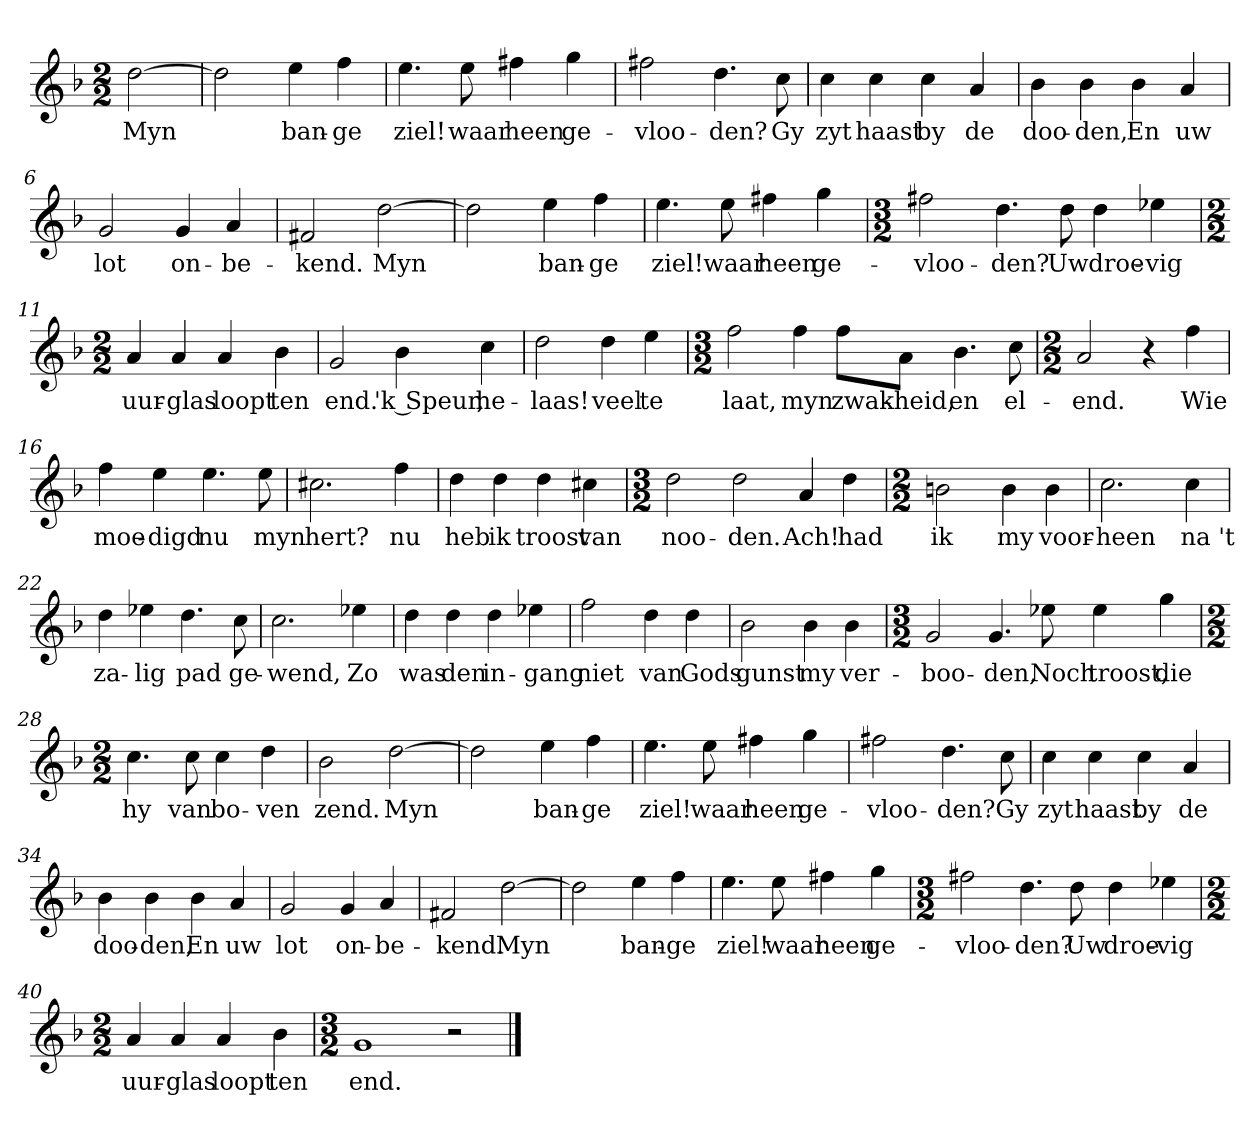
**kern	**text
*part1	*part1
*staff1	*staff1
*clefG2	*
*k[b-]	*
*d:	*
*M2/2	*
*MM120	*
=	=
[2dd	Myn
=1	=1
2dd]	.
4ee	ban-
4ff	-ge
=2	=2
4.ee	ziel!
8ee	waar
4ff#X	heen
4gg	ge-
=3	=3
2ff#X	-vloo-
4.dd	-den?
8cc	Gy
=4	=4
4cc	zyt
4cc	haast
4cc	by
4a	de
=5	=5
4b-	doo-
4b-	-den,
4b-	En
4a	uw
=6	=6
2g	lot
4g	on-
4a	-be-
=7	=7
2f#X	-kend.
[2dd	Myn
=8	=8
2dd]	.
4ee	ban-
4ff	-ge
=9	=9
4.ee	ziel!
8ee	waar
4ff#X	heen
4gg	ge-
=10	=10
*M3/2	*
2ff#X	-vloo-
4.dd	-den?
8dd	Uw
4dd	droe-
4ee-X	-vig
=11	=11
*M2/2	*
4a	uur-
4a	-glas
4a	loopt
4b-	ten
=12	=12
2g	end.
4b-	'k Speur,
4cc	he-
=13	=13
2dd	-laas!
4dd	veel
4ee	te
=14	=14
*M3/2	*
2ff	laat,
4ff	myn
8ff\L	zwak-
8a\J	-heid,
4.b-	en
8cc	el-
=15	=15
*M2/2	*
2a	-end.
4r	.
4ff	Wie
=16	=16
4ff	moe-
4ee	-digd
4.ee	nu
8ee	myn
=17	=17
2.cc#X	hert?
4ff	nu
=18	=18
4dd	heb
4dd	ik
4dd	troost
4cc#X	van
=19	=19
*M3/2	*
2dd	noo-
2dd	-den.
4a	Ach!
4dd	had
=20	=20
*M2/2	*
2bn	ik
4b	my
4b	voor-
=21	=21
2.cc	-heen
4cc	na 't
=22	=22
4dd	za-
4ee-X	-lig
4.dd	pad
8cc	ge-
=23	=23
2.cc	-wend,
4ee-X	Zo
=24	=24
4dd	was
4dd	den
4dd	in-
4ee-X	-gang
=25	=25
2ff	niet
4dd	van
4dd	Gods
=26	=26
2b-	gunst
4b-	my
4b-	ver-
=27	=27
*M3/2	*
2g	-boo-
4.g	-den,
8ee-X	Noch
4ee-	troost,
4gg	die
=28	=28
*M2/2	*
4.cc	hy
8cc	van
4cc	bo-
4dd	-ven
=29	=29
2b-	zend.
[2dd	Myn
=30	=30
2dd]	.
4ee	ban-
4ff	-ge
=31	=31
4.ee	ziel!
8ee	waar
4ff#X	heen
4gg	ge-
=32	=32
2ff#X	-vloo-
4.dd	-den?
8cc	Gy
=33	=33
4cc	zyt
4cc	haast
4cc	by
4a	de
=34	=34
4b-	doo-
4b-	-den,
4b-	En
4a	uw
=35	=35
2g	lot
4g	on-
4a	-be-
=36	=36
2f#X	-kend.
[2dd	Myn
=37	=37
2dd]	.
4ee	ban-
4ff	-ge
=38	=38
4.ee	ziel!
8ee	waar
4ff#X	heen
4gg	ge-
=39	=39
*M3/2	*
2ff#X	-vloo-
4.dd	-den?
8dd	Uw
4dd	droe-
4ee-X	-vig
=40	=40
*M2/2	*
4a	uur-
4a	-glas
4a	loopt
4b-	ten
=41	=41
*M3/2	*
1g	end.
2r	.
==	==
*-	*-
